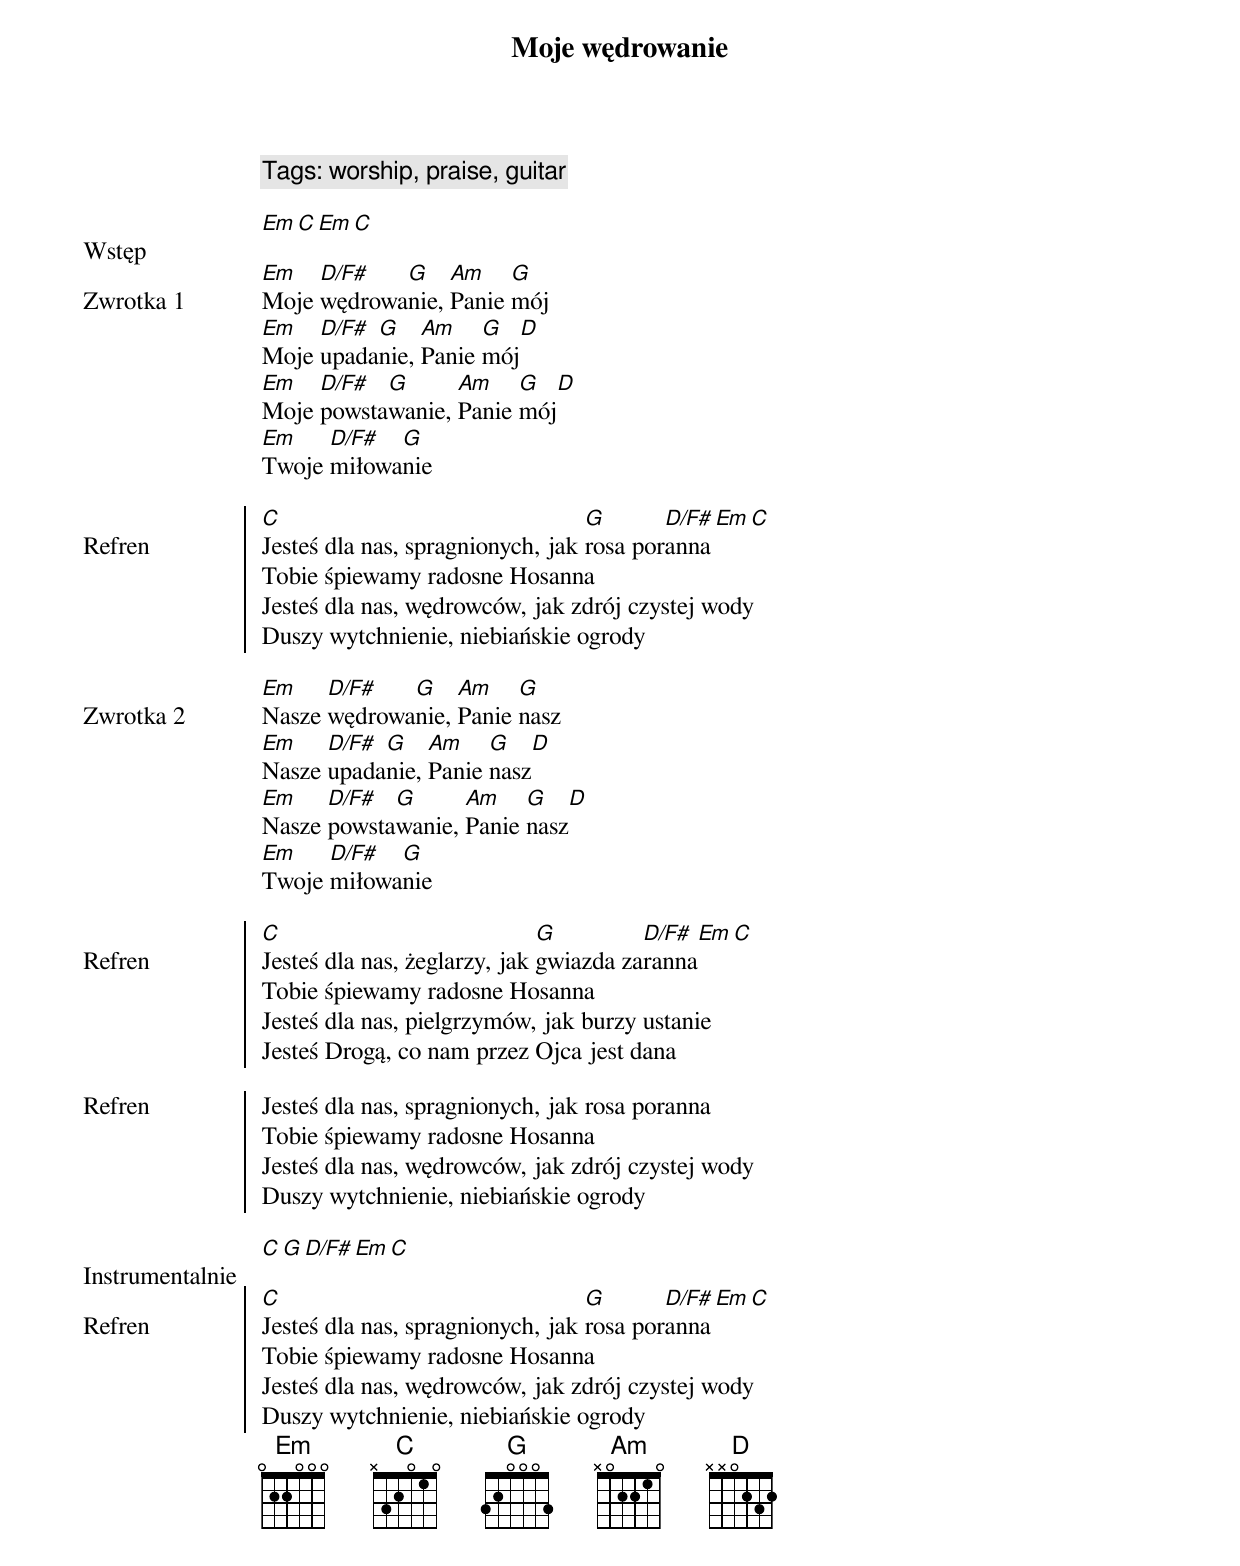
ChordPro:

{title: Moje wędrowanie}
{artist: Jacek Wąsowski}
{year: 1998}
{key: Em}
{comment: Tags: worship, praise, guitar}

{start_of_verse: Wstęp}
[Em][C][Em][C]

{start_of_verse: Zwrotka 1}
[Em]Moje [D/F#]wędrowa[G]nie, [Am]Panie [G]mój
[Em]Moje [D/F#]upada[G]nie, [Am]Panie [G]mój[D]
[Em]Moje [D/F#]powsta[G]wanie, [Am]Panie [G]mój[D]
[Em]Twoje [D/F#]miłowa[G]nie

{start_of_chorus: Refren}
[C]Jesteś dla nas, spragnionych, jak [G]rosa por[D/F#]anna[Em][C]
Tobie śpiewamy radosne Hosanna
Jesteś dla nas, wędrowców, jak zdrój czystej wody
Duszy wytchnienie, niebiańskie ogrody

{start_of_verse: Zwrotka 2}
[Em]Nasze [D/F#]wędrowa[G]nie, [Am]Panie [G]nasz
[Em]Nasze [D/F#]upada[G]nie, [Am]Panie [G]nasz[D]
[Em]Nasze [D/F#]powsta[G]wanie, [Am]Panie [G]nasz[D]
[Em]Twoje [D/F#]miłowa[G]nie

{start_of_chorus: Refren}
[C]Jesteś dla nas, żeglarzy, jak [G]gwiazda za[D/F#]ranna[Em][C]
Tobie śpiewamy radosne Hosanna
Jesteś dla nas, pielgrzymów, jak burzy ustanie
Jesteś Drogą, co nam przez Ojca jest dana

{start_of_chorus: Refren}
Jesteś dla nas, spragnionych, jak rosa poranna
Tobie śpiewamy radosne Hosanna
Jesteś dla nas, wędrowców, jak zdrój czystej wody
Duszy wytchnienie, niebiańskie ogrody

{start_of_instrumental: Instrumentalnie}
[C][G][D/F#][Em][C]

{start_of_chorus: Refren}
[C]Jesteś dla nas, spragnionych, jak [G]rosa por[D/F#]anna[Em][C]
Tobie śpiewamy radosne Hosanna
Jesteś dla nas, wędrowców, jak zdrój czystej wody
Duszy wytchnienie, niebiańskie ogrody
